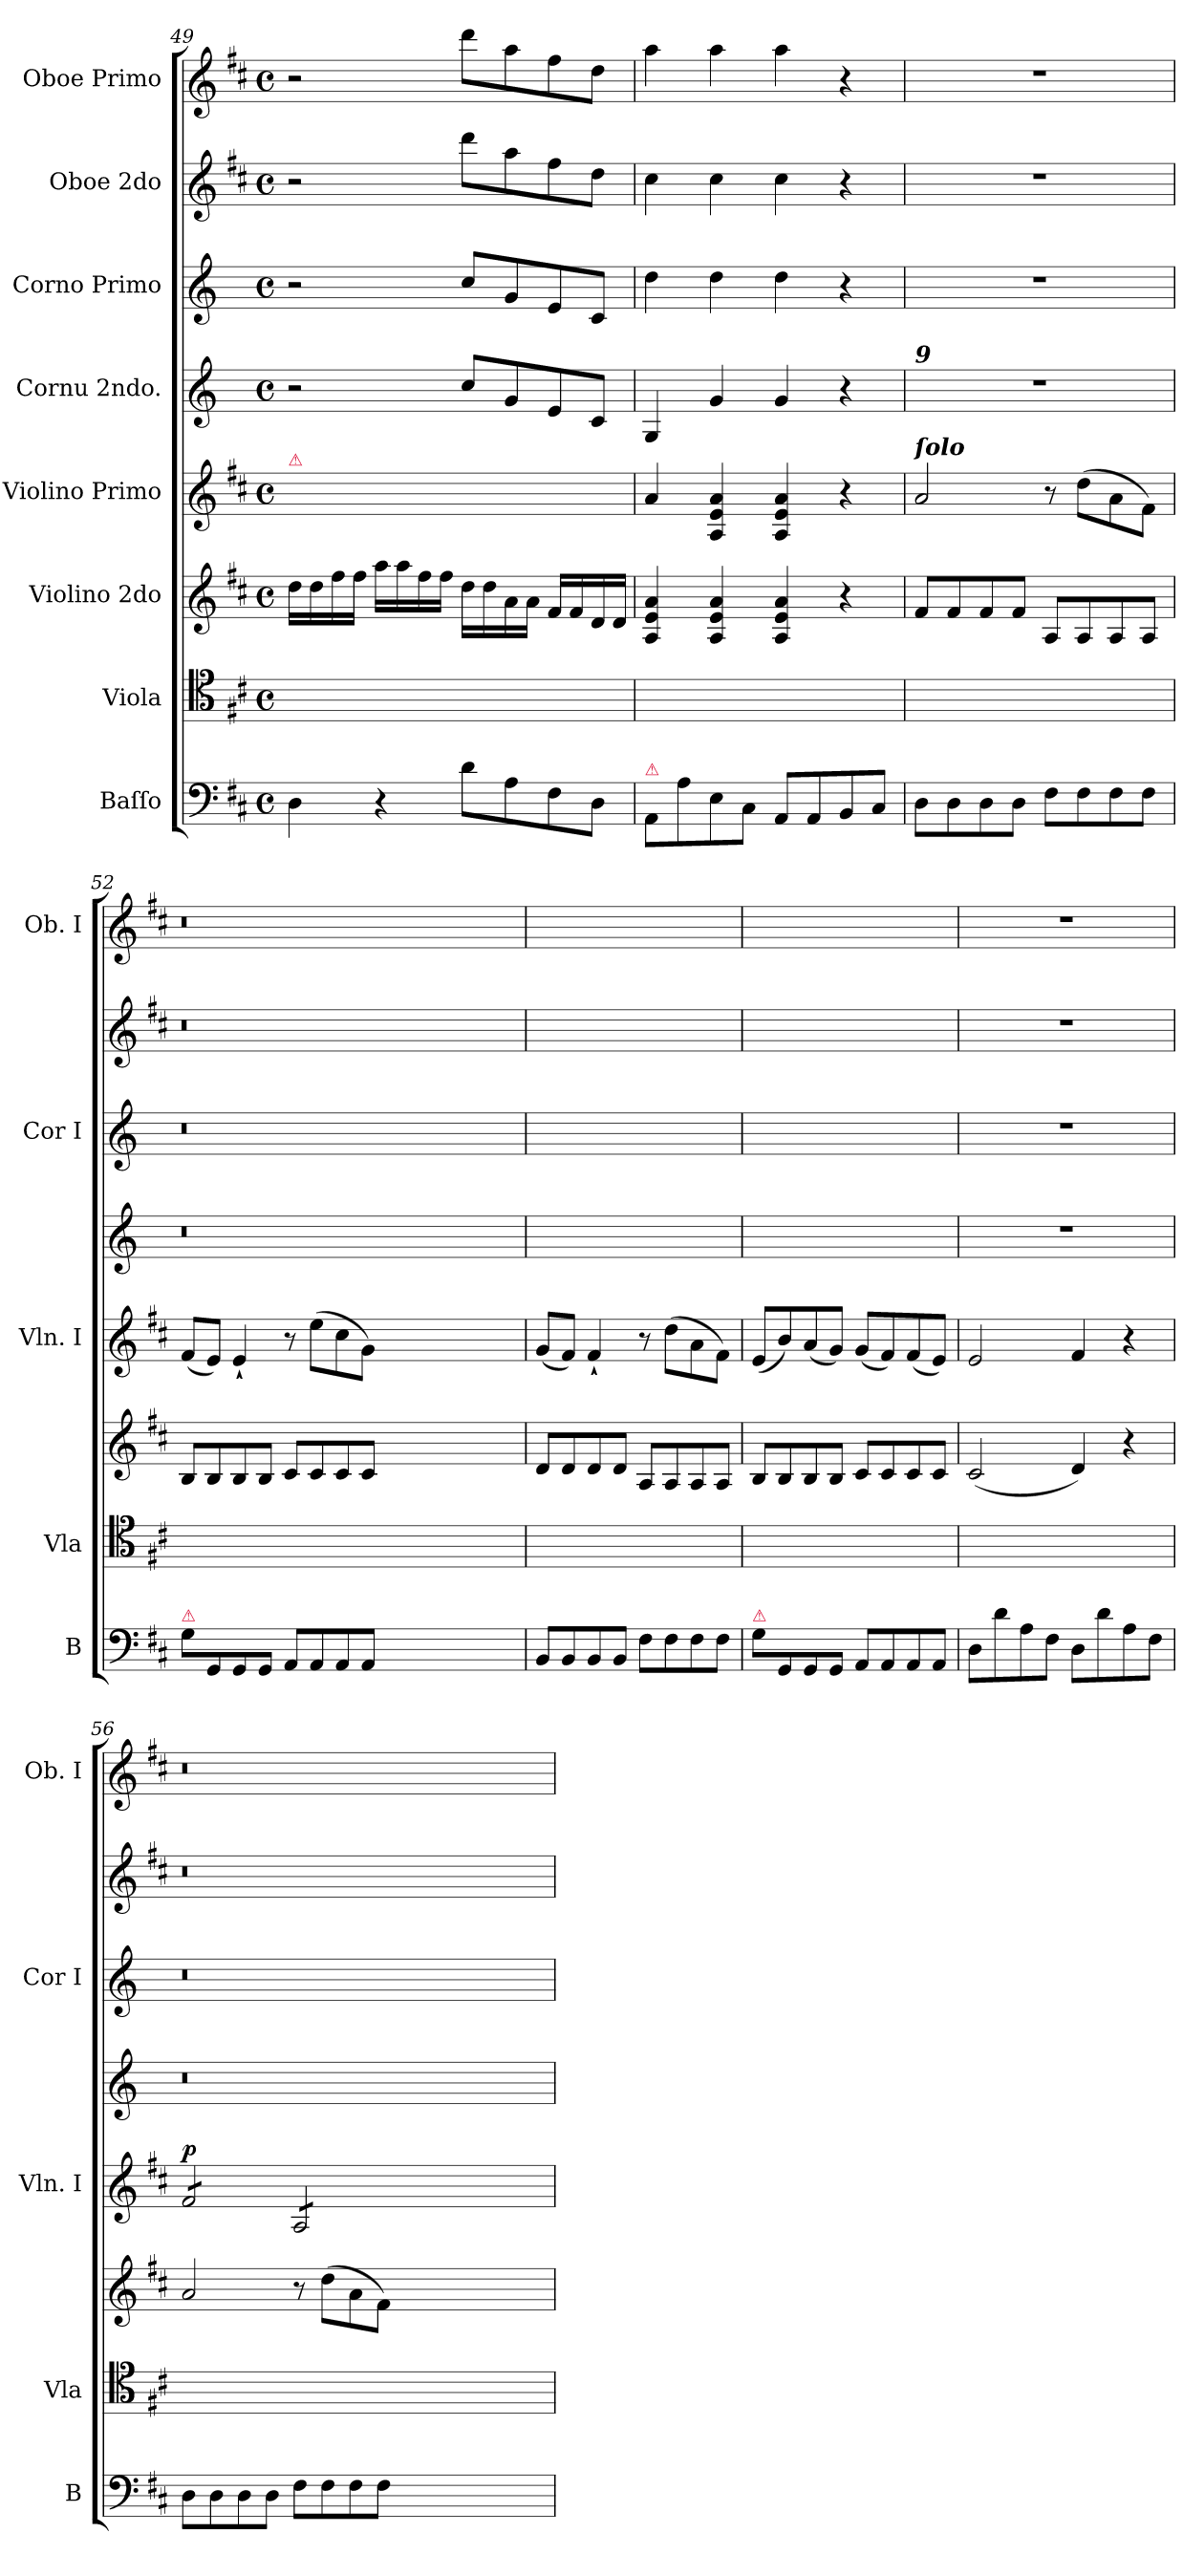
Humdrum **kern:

**kern	**kern	**kern	**kern	**dynam	**kern	**kern	**kern	**kern
*part8	*part7	*part6	*part5	*part5	*part4	*part3	*part2	*part1
*staff8	*staff7	*staff6	*staff5	*staff5	*staff4	*staff3	*staff2	*staff1
*I"Baſſo	*I"Viola	*I"Violino 2do	*I"Violino Primo	*	*I"Cornu 2ndo.	*I"Corno Primo	*I"Oboe 2do	*I"Oboe Primo
*I'B	*I'Vla	*	*I'Vln. I	*	*	*I'Cor I	*	*I'Ob. I
*clefF4	*clefC4	*clefG2	*clefG2	*	*clefG2	*clefG2	*clefG2	*clefG2
*	*	*	*	*	*ITrd6c10	*ITrd6c10	*	*
*k[f#c#]	*k[f#c#]	*k[f#c#]	*k[f#c#]	*	*k[f#c#]	*k[f#c#]	*k[f#c#]	*k[f#c#]
*D:	*D:	*D:	*D:	*	*	*	*D:	*D:
*M4/4	*M4/4	*M4/4	*M4/4	*	*M4/4	*M4/4	*M4/4	*M4/4
*met(c)	*met(c)	*met(c)	*met(c)	*	*met(c)	*met(c)	*met(c)	*met(c)
=49	=49	=49	=49	=49	=49	=49	=49	=49
!	!	!	!LO:TX:a:color=crimson:t=⚠	!	!	!	!	!
4D\	1ryy	16dd\LL	16dd\LLyy	.	2r	2r	2r	2r
.	.	16dd\	16dd\yy	.	.	.	.	.
.	.	16ff#\	16ff#\yy	.	.	.	.	.
.	.	16ff#\JJ	16ff#\JJyy	.	.	.	.	.
4r	.	16aa\LL	16aa\LLyy	.	.	.	.	.
.	.	16aa\	16aa\yy	.	.	.	.	.
.	.	16ff#\	16ff#\yy	.	.	.	.	.
.	.	16ff#\JJ	16ff#\JJyy	.	.	.	.	.
8d\L	.	16dd\LL	16dd\LLyy	.	8d/L	8d/L	8ddd\L	8ddd\L
.	.	16dd\	16dd\yy	.	.	.	.	.
8A\	.	16a\	16a\yy	.	8A/	8A/	8aa\	8aa\
.	.	16a\JJ	16a\JJyy	.	.	.	.	.
8F#\	.	16f#/LL	16f#/LLyy	.	8F#/	8F#/	8ff#\	8ff#\
.	.	16f#/	16f#/yy	.	.	.	.	.
8D\J	.	16d/	16d/yy	.	8D/J	8D/J	8dd\J	8dd\J
.	.	16d/JJ	16d/JJyy	.	.	.	.	.
=50	=50	=50	=50	=50	=50	=50	=50	=50
!LO:TX:a:color=crimson:t=⚠	!	!	!	!	!	!	!	!
8AA/L	1ryy	4A/ 4e/ 4a/	4a/	.	4AA/	4e\	4cc#\	4aa\
8A\	.	.	.	.	.	.	.	.
8E\	.	4A/ 4e/ 4a/	4A/ 4e/ 4a/	.	4A/	4e\	4cc#\	4aa\
8C#\J	.	.	.	.	.	.	.	.
8AA/L	.	4A/ 4e/ 4a/	4A/ 4e/ 4a/	.	4A/	4e\	4cc#\	4aa\
8AA/	.	.	.	.	.	.	.	.
8BB/	.	4r	4r	.	4r	4r	4r	4r
8C#/J	.	.	.	.	.	.	.	.
=51	=51	=51	=51	=51	=51	=51	=51	=51
!	!	!	!	!	!LO:TX:a:Bi:t=9	!	!	!
!	!	!	!LO:TX:a:Bi:t=ſolo	!	!	!	!	!
8D\L	1ryy	8f#/L	2a/	.	1r	1r	1r	1r
8D\	.	8f#/	.	.	.	.	.	.
8D\	.	8f#/	.	.	.	.	.	.
8D\J	.	8f#/J	.	.	.	.	.	.
8F#\L	.	8A/L	8r	.	.	.	.	.
8F#\	.	8A/	(>8dd\L	.	.	.	.	.
8F#\	.	8A/	8a\	.	.	.	.	.
8F#\J	.	8A/J	8f#\J)	.	.	.	.	.
=52	=52	=52	=52	=52	=52	=52	=52	=52
!LO:TX:a:color=crimson:t=⚠	!	!	!	!	!	!	!	!
8G\L	1ryy	8B/L	(<8f#/L	.	0.r	0.r	0.r	0.r
8GG/	.	8B/	8e/J)	.	.	.	.	.
8GG/	.	8B/	4e`</	.	.	.	.	.
8GG/J	.	8B/J	.	.	.	.	.	.
8AA/L	.	8c#/L	8r	.	.	.	.	.
8AA/	.	8c#/	(>8ee\L	.	.	.	.	.
8AA/	.	8c#/	8cc#\	.	.	.	.	.
8AA/J	.	8c#/J	8g\J)	.	.	.	.	.
0ryy	0ryy	0ryy	0ryy	.	.	.	.	.
=53	=53	=53	=53	=53	=53	=53	=53	=53
8BB/L	1ryy	8d/L	(<8g/L	.	1ryy	1ryy	1ryy	1ryy
8BB/	.	8d/	8f#/J)	.	.	.	.	.
8BB/	.	8d/	4f#`</	.	.	.	.	.
8BB/J	.	8d/J	.	.	.	.	.	.
8F#\L	.	8A/L	8r	.	.	.	.	.
8F#\	.	8A/	(>8dd\L	.	.	.	.	.
8F#\	.	8A/	8a\	.	.	.	.	.
8F#\J	.	8A/J	8f#\J)	.	.	.	.	.
=54	=54	=54	=54	=54	=54	=54	=54	=54
!LO:TX:a:color=crimson:t=⚠	!	!	!	!	!	!	!	!
8G\L	1ryy	8B/L	(<8e/L	.	1ryy	1ryy	1ryy	1ryy
8GG/	.	8B/	8b/)	.	.	.	.	.
8GG/	.	8B/	(<8a/	.	.	.	.	.
8GG/J	.	8B/J	8g/J)	.	.	.	.	.
8AA/L	.	8c#/L	(<8g/L	.	.	.	.	.
8AA/	.	8c#/	8f#/)	.	.	.	.	.
8AA/	.	8c#/	(<8f#/	.	.	.	.	.
8AA/J	.	8c#/J	8e/J)	.	.	.	.	.
=55	=55	=55	=55	=55	=55	=55	=55	=55
8D\L	1ryy	(<2c#/	2e/	.	1r	1r	1r	1r
8d\	.	.	.	.	.	.	.	.
8A\	.	.	.	.	.	.	.	.
8F#\J	.	.	.	.	.	.	.	.
8D\L	.	4d/)	4f#/	.	.	.	.	.
8d\	.	.	.	.	.	.	.	.
8A\	.	4r	4r	.	.	.	.	.
8F#\J	.	.	.	.	.	.	.	.
=56	=56	=56	=56	=56	=56	=56	=56	=56
!	!	!	!	!LO:DY:a	!	!	!	!
*	*	*	*tremolo	*	*	*	*	*
8D\L	1ryy	2a/	8f#/L	p	0.r	0.r	0.r	0.r
8D\	.	.	8f#/	.	.	.	.	.
8D\	.	.	8f#/	.	.	.	.	.
8D\J	.	.	8f#/J	.	.	.	.	.
8F#\L	.	8r	8A/L	.	.	.	.	.
8F#\	.	(>8dd\L	8A/	.	.	.	.	.
8F#\	.	8a\	8A/	.	.	.	.	.
8F#\J	.	8f#\J)	8A/J	.	.	.	.	.
*	*	*	*Xtremolo	*	*	*	*	*
0ryy	0ryy	0ryy	0ryy	.	.	.	.	.
=	=	=	=	=	=	=	=	=
*-	*-	*-	*-	*-	*-	*-	*-	*-
